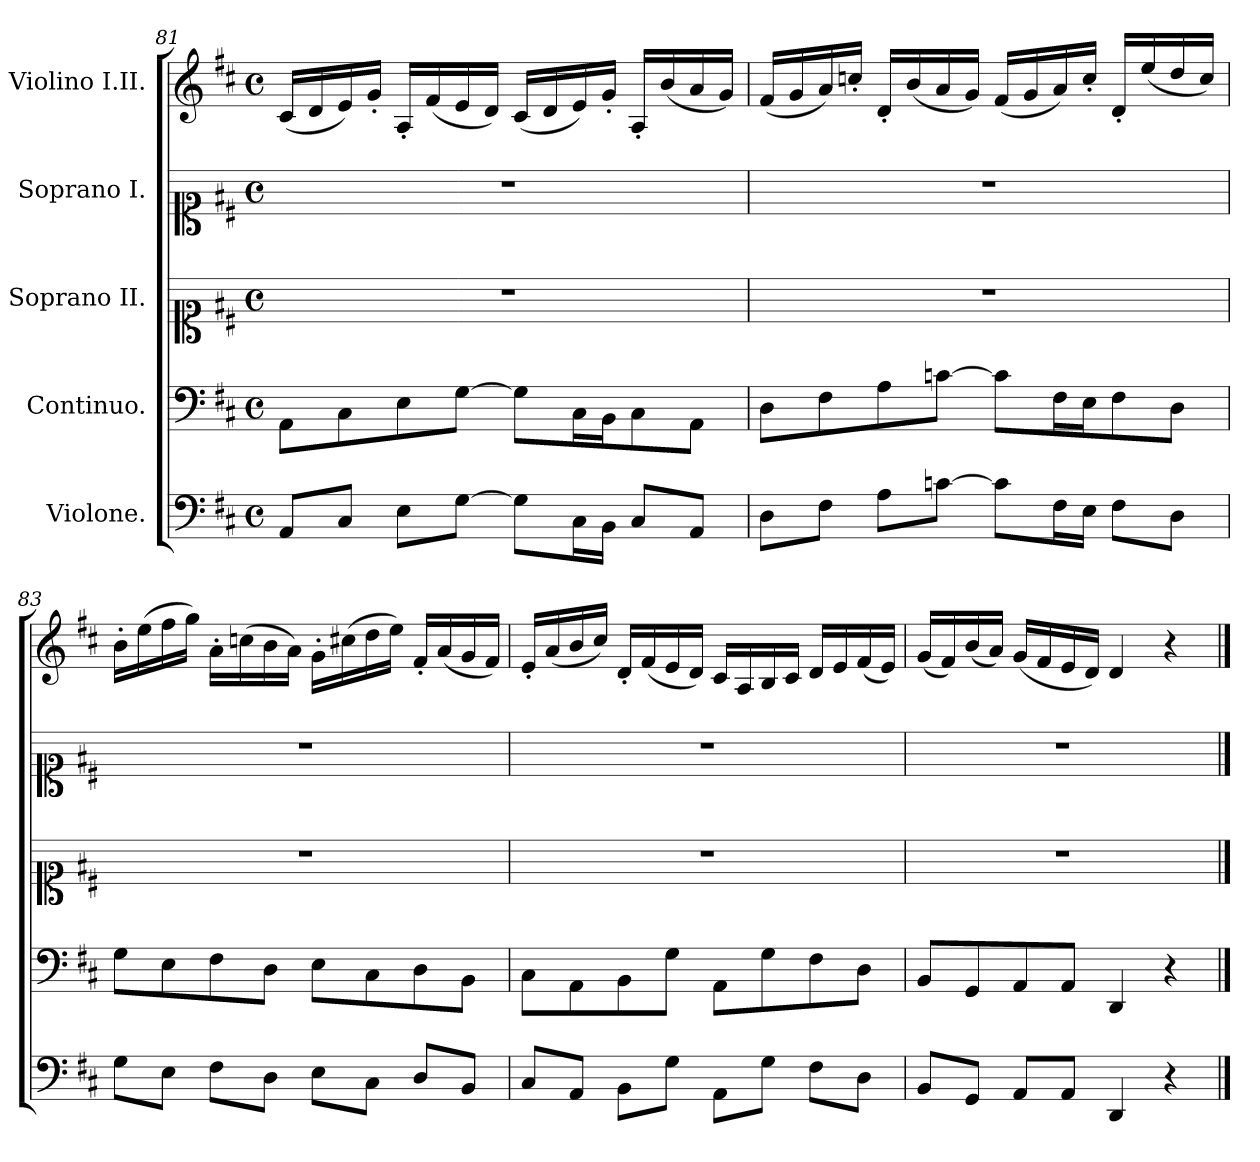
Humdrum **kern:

**kern	**kern	**kern	**kern	**kern
*part5	*part4	*part3	*part2	*part1
*staff5	*staff4	*staff3	*staff2	*staff1
*I"Violone.	*I"Continuo.	*I"Soprano II.	*I"Soprano I.	*I"Violino I.II.
*clefF4	*clefF4	*clefC1	*clefC1	*clefG2
*ITrd7c12	*	*	*	*
*k[f#c#]	*k[f#c#]	*k[f#c#]	*k[f#c#]	*k[f#c#]
*M4/4	*M4/4	*M4/4	*M4/4	*M4/4
*met(c)	*met(c)	*met(c)	*met(c)	*met(c)
=81	=81	=81	=81	=81
8AAA/L	8AA\L	1r	1r	(16c#/LL
.	.	.	.	16d/
8CC#/J	8C#\	.	.	16e/)
.	.	.	.	16g'/JJ
8EE\L	8E\	.	.	16A'/LL
.	.	.	.	(16f#/
[8GG\J	[8G\J	.	.	16e/
.	.	.	.	16d/JJ)
8GG\L]	8G\L]	.	.	(16c#/LL
.	.	.	.	16d/
16CC#\L	16C#\L	.	.	16e/)
16BBB\JJ	16BB\J	.	.	16g'/JJ
8CC#/L	8C#\	.	.	16A'/LL
.	.	.	.	(16b/
8AAA/J	8AA\J	.	.	16a/
.	.	.	.	16g/JJ)
!!LO:LB:g=z
=82	=82	=82	=82	=82
8DD\L	8D\L	1r	1r	(16f#/LL
.	.	.	.	16g/
8FF#\J	8F#\	.	.	16a/)
.	.	.	.	16ccn'/JJ
8AA\L	8A\	.	.	16d'/LL
.	.	.	.	(16b/
[8Cn\J	[8cn\J	.	.	16a/
.	.	.	.	16g/JJ)
8C\L]	8c\L]	.	.	(16f#/LL
.	.	.	.	16g/
16FF#\L	16F#\L	.	.	16a/)
16EE\JJ	16E\J	.	.	16cc'/JJ
8FF#\L	8F#\	.	.	16d'/LL
.	.	.	.	(16ee/
8DD\J	8D\J	.	.	16dd/
.	.	.	.	16cc/JJ)
=83	=83	=83	=83	=83
8GG\L	8G\L	1r	1r	16b'\LL
.	.	.	.	(16ee\
8EE\J	8E\	.	.	16ff#\
.	.	.	.	16gg\JJ)
8FF#\L	8F#\	.	.	16a'\LL
.	.	.	.	(16ccn\
8DD\J	8D\J	.	.	16b\
.	.	.	.	16a\JJ)
8EE\L	8E\L	.	.	16g'\LL
.	.	.	.	(16cc#X\
8CC#\J	8C#\	.	.	16dd\
.	.	.	.	16ee\JJ)
8DD/L	8D\	.	.	16f#'/LL
.	.	.	.	(16a/
8BBB/J	8BB\J	.	.	16g/
.	.	.	.	16f#/JJ)
=84	=84	=84	=84	=84
8CC#/L	8C#\L	1r	1r	16e'/LL
.	.	.	.	(16a/
8AAA/J	8AA\	.	.	16b/
.	.	.	.	16cc#/JJ)
8BBB\L	8BB\	.	.	16d'/LL
.	.	.	.	(16f#/
8GG\J	8G\J	.	.	16e/
.	.	.	.	16d/JJ)
*	*	*	*	*MM65
8AAA\L	8AA\L	.	.	16c#/LL
.	.	.	.	16A/
8GG\J	8G\	.	.	16B/
.	.	.	.	16c#/JJ
*	*	*	*	*MM60
8FF#\L	8F#\	.	.	16d/LL
.	.	.	.	16e/
8DD\J	8D\J	.	.	(16f#/
.	.	.	.	16e/JJ)
=85	=85	=85	=85	=85
*	*	*	*	*MM55
8BBB/L	8BB/L	1r	1r	(16g/LL
.	.	.	.	16f#/)
8GGG/J	8GG/	.	.	(16b/
.	.	.	.	16a/JJ)
*	*	*	*	*MM50
8AAA/L	8AA/	.	.	(16g/LL
.	.	.	.	16f#/
*	*	*	*	*MM45
8AAA/J	8AA/J	.	.	16e/
*	*	*	*	*MM30
.	.	.	.	16d/JJ)
4DDD/	4DD/	.	.	4d/
4r	4r	.	.	4r
==	==	==	==	==
*-	*-	*-	*-	*-
